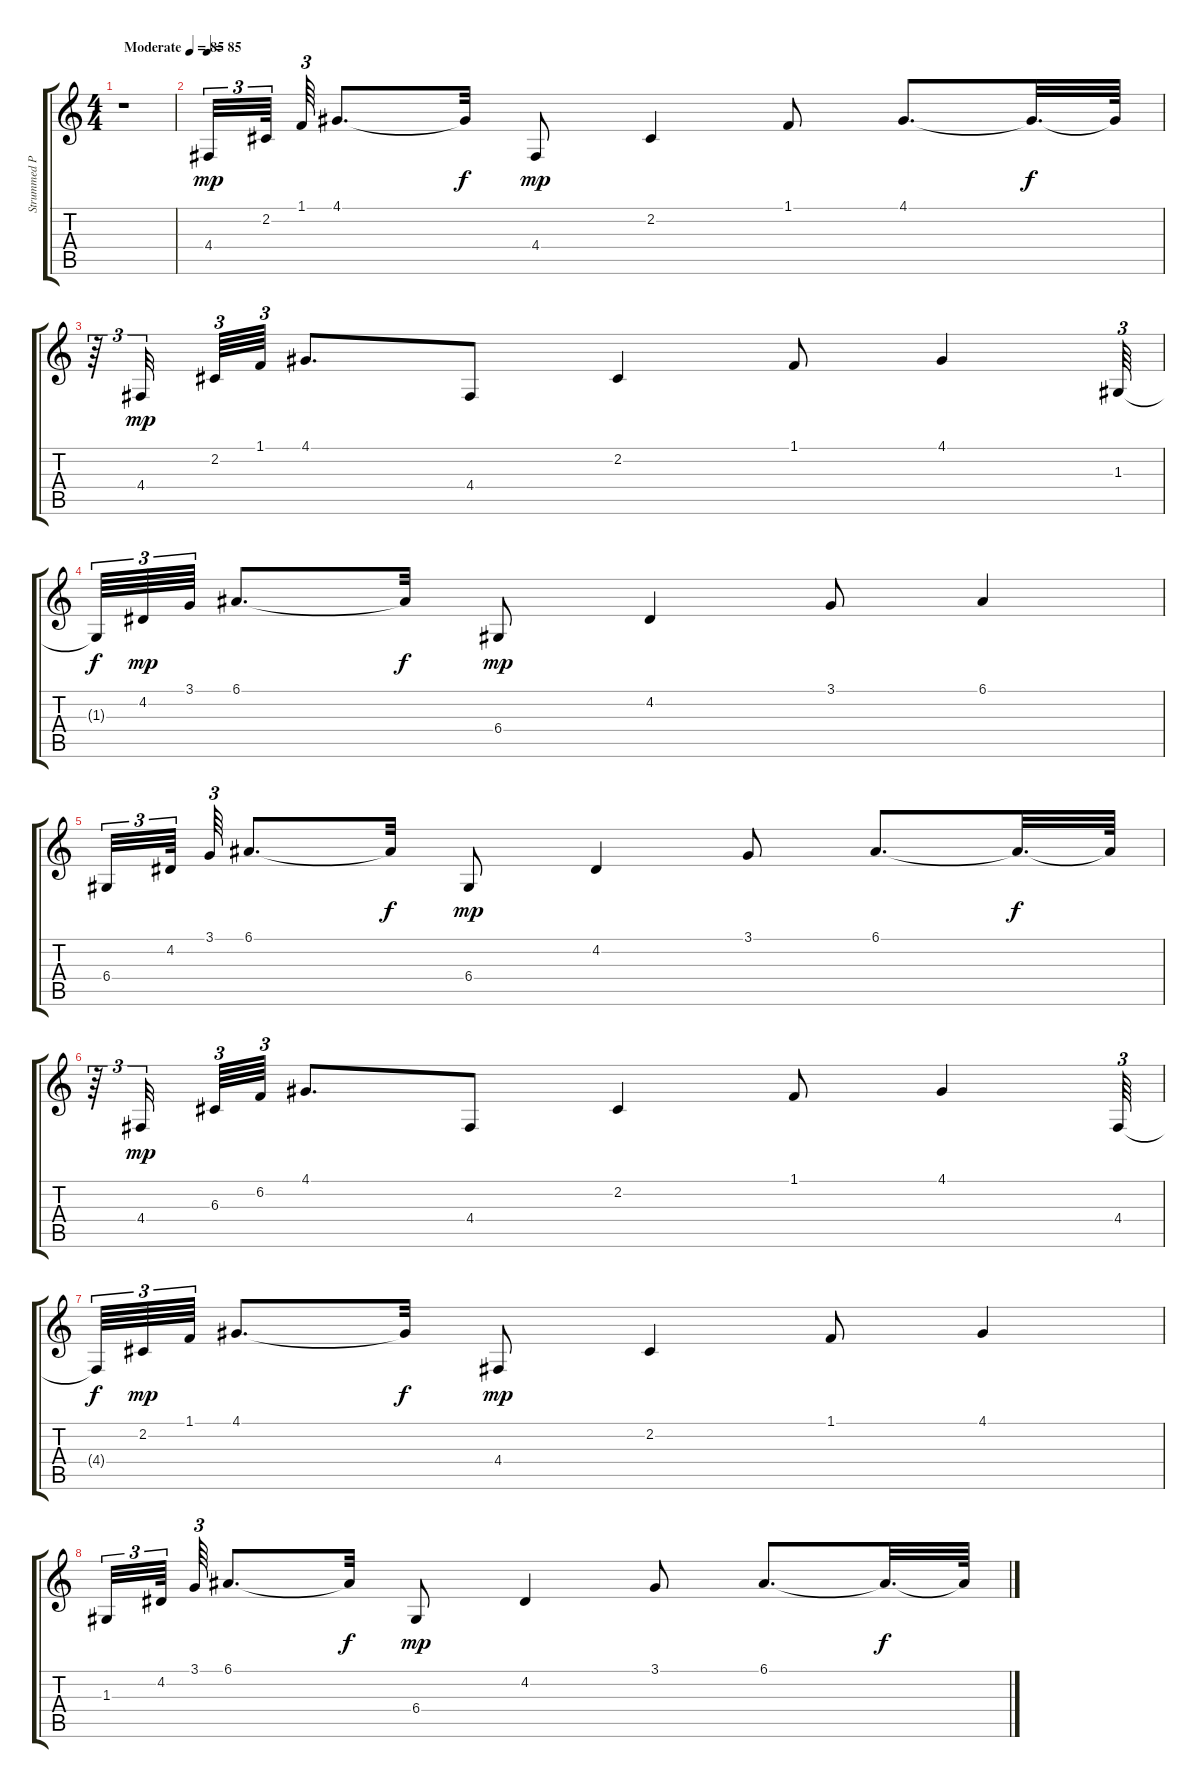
\track ("Strummed Piano 1" "Strummed P") {instrument harpsichord}
\staff {score tabs}
\tuning (E4 B3 G3 D3 A2 E2) {hide}
\ts (4 4)
\tempo (85 "Moderate")
\clef g2
\ks c
r.1{dy mp instrument harpsichord} |
\tempo 85
4.4.32{tu (3 2)} 2.2.64{tu (3 2)} 1.1.64{tu (3 2)} 4.1.8{d} 4.1{t}.32{dy f} 4.4.8{dy mp} 2.2.4 1.1.8 4.1.8{d} 4.1{t}.32{d dy f} 4.1{t}.64 |
r.64{tu (3 2)} 4.4.32{tu (3 2) dy mp} 2.2.64{tu (3 2)} 1.1.64{tu (3 2)} 4.1.8{d} 4.4.8 2.2.4 1.1.8 4.1.4 1.3.64{tu (3 2)} |
1.3{t}.64{tu (3 2) dy f} 4.2.64{tu (3 2) dy mp} 3.1.64{tu (3 2)} 6.1.8{d} 6.1{t}.32{dy f} 6.4.8{dy mp} 4.2.4 3.1.8 6.1.4 |
6.4.32{tu (3 2)} 4.2.64{tu (3 2)} 3.1.64{tu (3 2)} 6.1.8{d} 6.1{t}.32{dy f} 6.4.8{dy mp} 4.2.4 3.1.8 6.1.8{d} 6.1{t}.32{d dy f} 6.1{t}.64 |
r.64{tu (3 2)} 4.4.32{tu (3 2) dy mp} 6.3.64{tu (3 2)} 6.2.64{tu (3 2)} 4.1.8{d} 4.4.8 2.2.4 1.1.8 4.1.4 4.4.64{tu (3 2)} |
4.4{t}.64{tu (3 2) dy f} 2.2.64{tu (3 2) dy mp} 1.1.64{tu (3 2)} 4.1.8{d} 4.1{t}.32{dy f} 4.4.8{dy mp} 2.2.4 1.1.8 4.1.4 |
1.3.32{tu (3 2)} 4.2.64{tu (3 2)} 3.1.64{tu (3 2)} 6.1.8{d} 6.1{t}.32{dy f} 6.4.8{dy mp} 4.2.4 3.1.8 6.1.8{d} 6.1{t}.32{d dy f} 6.1{t}.64
